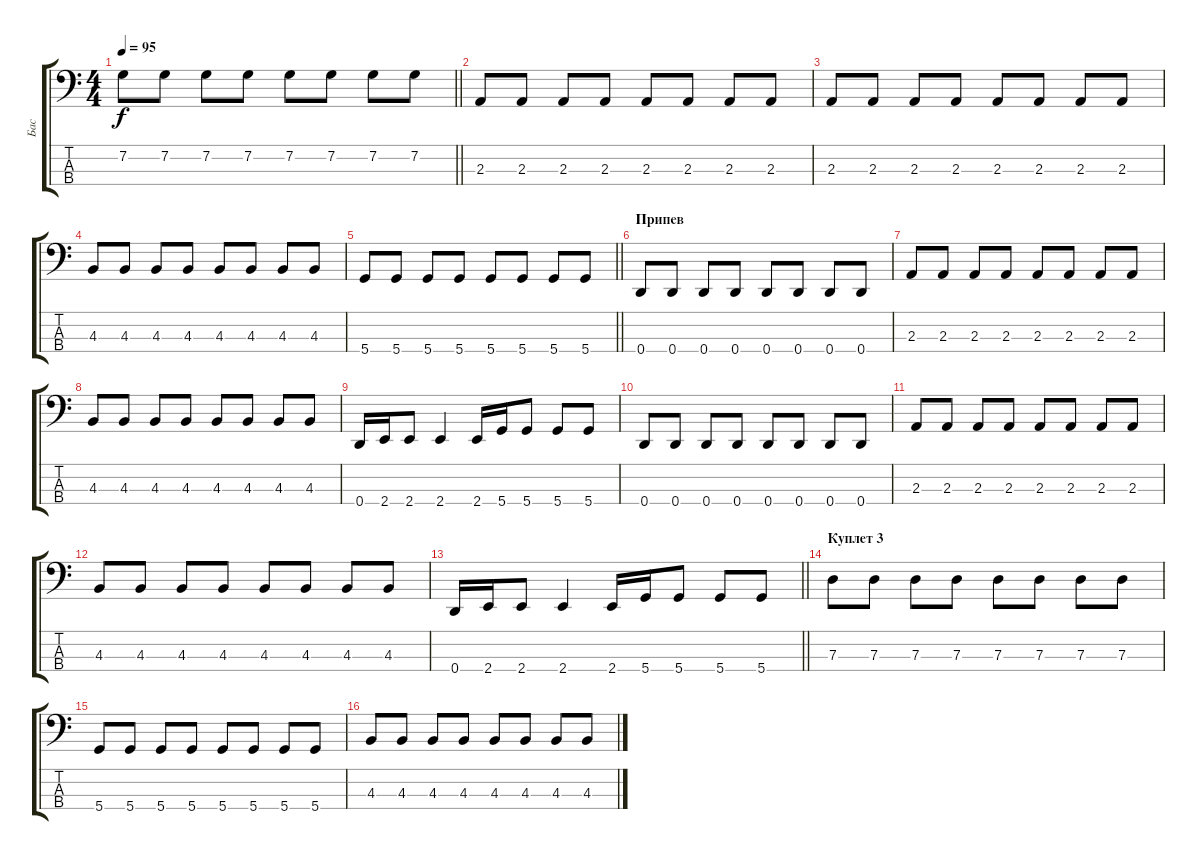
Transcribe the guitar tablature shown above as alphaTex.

\track ("Бас" "Бас") {instrument electricbassfinger}
\staff {score tabs}
\tuning (F2 C2 G1 D1) {hide}
\ts (4 4)
\tempo 95
\clef f4
\barLineRight lightlight
\ks c
7.2.8{dy f} 7.2.8 7.2.8 7.2.8 7.2.8 7.2.8 7.2.8 7.2.8 |
2.3.8 2.3.8 2.3.8 2.3.8 2.3.8 2.3.8 2.3.8 2.3.8 |
2.3.8 2.3.8 2.3.8 2.3.8 2.3.8 2.3.8 2.3.8 2.3.8 |
4.3.8 4.3.8 4.3.8 4.3.8 4.3.8 4.3.8 4.3.8 4.3.8 |
\barLineRight lightlight
5.4.8 5.4.8 5.4.8 5.4.8 5.4.8 5.4.8 5.4.8 5.4.8 |
\section ("" "Припев")
0.4.8 0.4.8 0.4.8 0.4.8 0.4.8 0.4.8 0.4.8 0.4.8 |
2.3.8 2.3.8 2.3.8 2.3.8 2.3.8 2.3.8 2.3.8 2.3.8 |
4.3.8 4.3.8 4.3.8 4.3.8 4.3.8 4.3.8 4.3.8 4.3.8 |
0.4.16 2.4.16 2.4.8 2.4.4 2.4.16 5.4.16 5.4.8 5.4.8 5.4.8 |
0.4.8 0.4.8 0.4.8 0.4.8 0.4.8 0.4.8 0.4.8 0.4.8 |
2.3.8 2.3.8 2.3.8 2.3.8 2.3.8 2.3.8 2.3.8 2.3.8 |
4.3.8 4.3.8 4.3.8 4.3.8 4.3.8 4.3.8 4.3.8 4.3.8 |
\barLineRight lightlight
0.4.16 2.4.16 2.4.8 2.4.4 2.4.16 5.4.16 5.4.8 5.4.8 5.4.8 |
\section ("" "Куплет 3")
7.3.8 7.3.8 7.3.8 7.3.8 7.3.8 7.3.8 7.3.8 7.3.8 |
5.4.8 5.4.8 5.4.8 5.4.8 5.4.8 5.4.8 5.4.8 5.4.8 |
4.3.8 4.3.8 4.3.8 4.3.8 4.3.8 4.3.8 4.3.8 4.3.8
